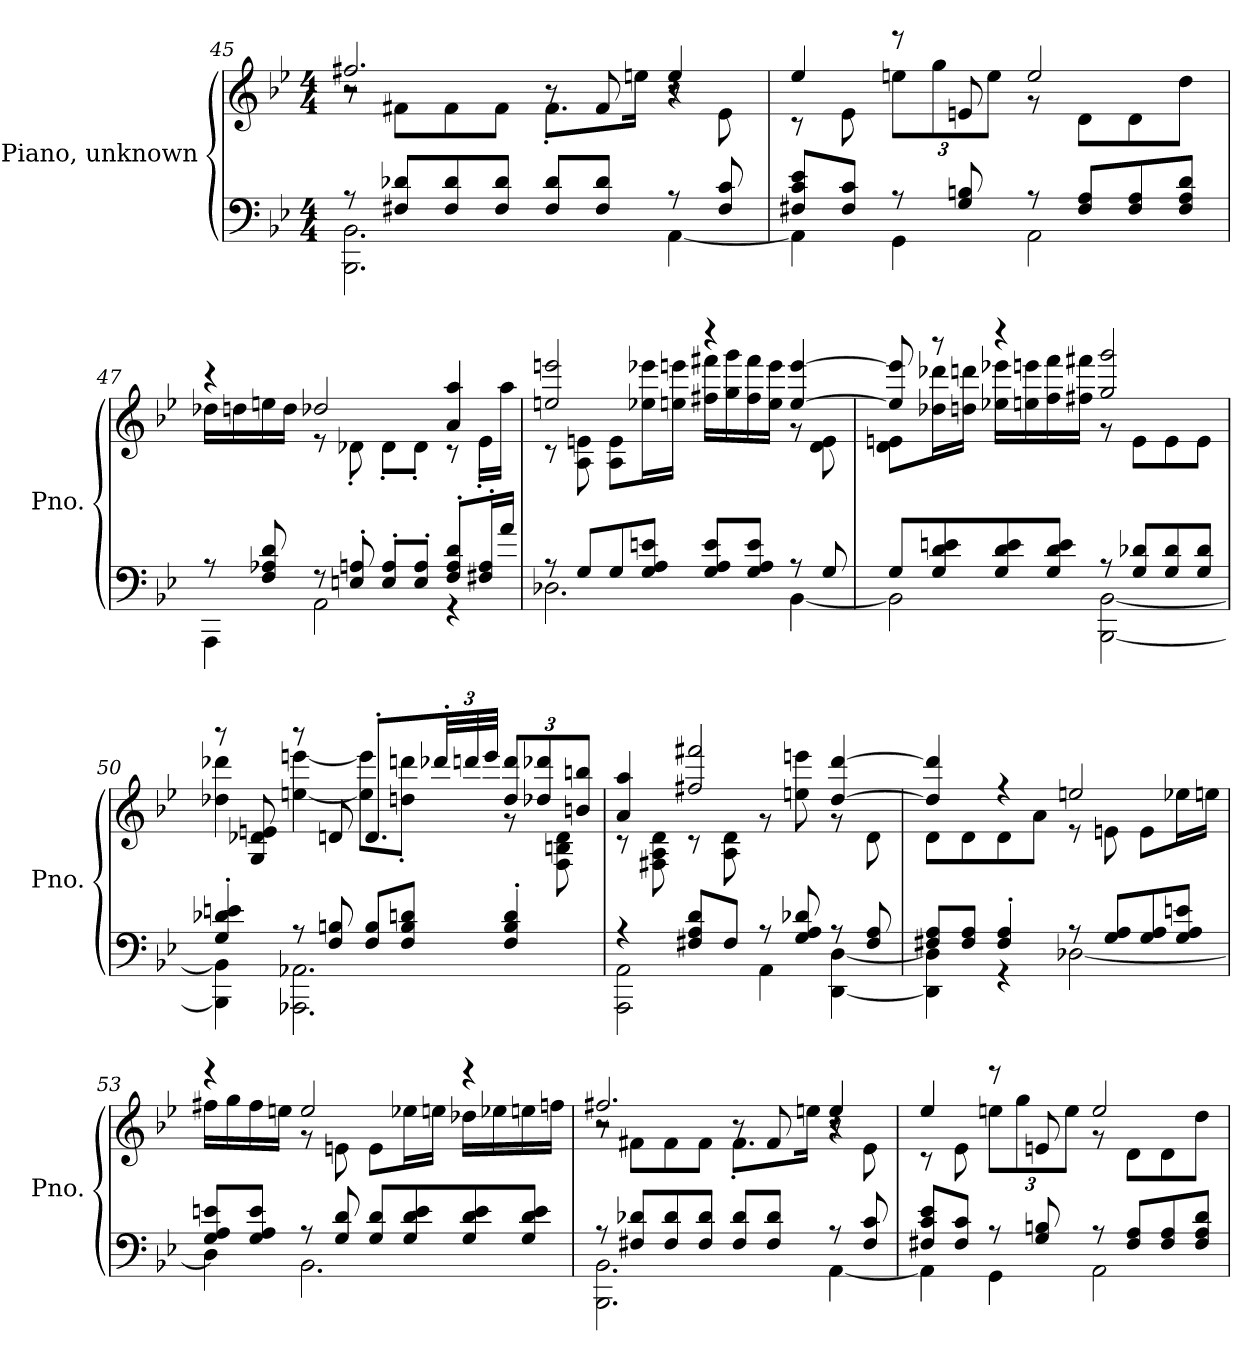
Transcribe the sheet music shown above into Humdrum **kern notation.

**kern	**kern
*part1	*part1
*staff2	*staff1
*I"Piano, unknown	*
*I'Pno.	*
*clefF4	*clefG2
*k[b-e-]	*k[b-e-]
*M4/4	*M4/4
=45	=45
*^	*^
*	*	*	*^
8r	2.BBB-\ 2.BB-\	2.ff#X/	8r	2r
8F#X/ 8d-X/L	.	.	8f#X\L	.
8F#/ 8d-/	.	.	8f#\	.
8F#/ 8d-/J	.	.	8f#\J	.
8F#/ 8d-/L	.	.	8.f#'\L	8r
8F#/ 8d-/J	.	.	.	8f#/
.	.	.	16een\Jk	.
8r	[4AA\	4ee/	8r	4r
8F#/ 8c/	.	.	8e-\	.
*	*	*	*v	*v
!!LO:LB:g=z
=46	=46	=46	=46
8F#X/ 8c/ 8e-/L	4AA\]	4ee-/	8r
8F#/ 8c/J	.	.	8e-\
*	*	*	*Xbrackettup
8r	4GG\	8r	12een\L
.	.	.	12gg\
8G/ 8Bn/	.	8en/	.
.	.	.	12ee\J
8r	2AA\	2ee/	8r
8F#/ 8A/L	.	.	8d\L
8F#/ 8A/	.	.	8d\
8F#/ 8A/ 8d/J	.	.	8dd\J
=47	=47	=47	=47
8r	4AAA\	4r	16dd-X\LL
.	.	.	16ddn\
8F/ 8A-X/ 8d/	.	.	16een\
.	.	.	16dd\JJ
8r	2AA\	2dd-X/	8r
8En/' 8An/'	.	.	8d-X'\
8E/' 8A/'L	.	.	8d-'\L
8E/' 8A/'J	.	.	8d-'\J
8F/' 8A/' 8d/'L	4r	4a/ 4aa/	8r
16F#X/' 16A/'L	.	.	16e-'\LL
16a/JJ	.	.	16aa\JJ
!!LO:LB:g=z	!!
=48	=48	=48	=48
8r	2.D-X\	2een/ 2eeen/	8r
8G/L	.	.	8A\ 8en\
8G/	.	.	8A\ 8e\L
8G/ 8A/ 8en/J	.	.	16ee-X\ 16eee-X\L
.	.	.	16een\ 16eeen\JJ
8G/ 8A/ 8e/L	.	4r	16ff#X\ 16fff#X\LL
.	.	.	16gg\ 16ggg\
8G/ 8A/ 8e/J	.	.	16ff#\ 16fff#\
.	.	.	16ee\ 16eee\JJ
8r	[4BB-\	[4ee/ [4eee/	8r
8G/	.	.	8d\ 8e\
=49	=49	=49	=49
8G/L	2BB-\]	8ee/] 8eee/]	8d\ 8en\L
8G/ 8d/ 8en/	.	8r	16dd-X\ 16ddd-X\L
.	.	.	16ddn\ 16dddn\JJ
8G/ 8d/ 8e/	.	4r	16ee-X\ 16eee-X\LL
.	.	.	16een\ 16eeen\
8G/ 8d/ 8e/J	.	.	16ff\ 16fff\
.	.	.	16ff#X\ 16fff#X\JJ
8r	[2BBB-\ [2BB-\	2gg/ 2ggg/	8r
8G/ 8d-X/L	.	.	8e\L
8G/ 8d-/	.	.	8e\
8G/ 8d-/J	.	.	8e\J
!!LO:PB:g=z	!!
=50	=50	=50	=50
4G/' 4d-X/' 4en/'	4BBB-\] 4BB-\]	8r	4dd-X\ 4ddd-X\
.	.	8G/ 8d-X/ 8en/	.
8r	2.AAA-X\ 2.AA-X\	8r	[4een\ [4eeen\
8F/ 8Bn/	.	8dn/	.
8F/ 8B/L	.	8.d'/L	8ee\] 8eee\]L
8F/ 8B/ 8dn/J	.	.	8ddn\' 8dddn\'J
.	.	48ddd-X'/LL	.
.	.	48dddn/	.
.	.	48eee/JJJ	.
4F/' 4B/' 4d/'	.	12dd/ 12ddd/L	8r
.	.	12dd-X/ 12ddd-X/	.
.	.	.	8F\ 8Bn\ 8d\
.	.	12bn/ 12bbn/J	.
=51	=51	=51	=51
4r	2AAA\ 2AA\	4a/ 4aa/	8r
.	.	.	8F#X\ 8A\ 8d\
8F#X/ 8A/ 8d/L	.	2ff#X/ 2fff#X/	8r
8F#/J	.	.	8A\ 8d\
8r	4AA\	.	8r
8G/ 8A/ 8d-X/	.	.	8een\ 8eeen\
8r	[4DD\ [4D\	[4dd/ [4ddd/	8r
8F#/ 8A/	.	.	8d\
!!LO:LB:g=z	!!
=52	=52	=52	=52
8F#X/ 8A/L	4DD\] 4D\]	4dd/] 4ddd/]	8d\L
8F#/ 8A/J	.	.	8d\
4F#/' 4A/'	4r	4r	8d\
.	.	.	8a\J
8r	[2D-X\	2een/	8r
8G/ 8A/L	.	.	8en\
8G/ 8A/	.	.	8e\L
8G/ 8A/ 8en/J	.	.	16ee-X\L
.	.	.	16een\JJ
=53	=53	=53	=53
8G/ 8A/ 8en/L	4D-\]	4r	16ff#X\LL
.	.	.	16gg\
8G/ 8A/ 8e/J	.	.	16ff#\
.	.	.	16een\JJ
8r	2.BB-\	2ee/	8r
8G/ 8d/	.	.	8en\
8G/ 8d/L	.	.	8e\L
8G/ 8d/ 8e/	.	.	16ee-X\L
.	.	.	16een\JJ
8G/ 8d/ 8e/	.	4r	16dd-X\LL
.	.	.	16ee-X\
8G/ 8d/ 8e/J	.	.	16een\
.	.	.	16ffn\JJ
!!LO:LB:g=z
=54	=54	=54	=54
*	*	*	*^
8r	2.BBB-\ 2.BB-\	2.ff#X/	8r	2r
8F#X/ 8d-X/L	.	.	8f#X\L	.
8F#/ 8d-/	.	.	8f#\	.
8F#/ 8d-/J	.	.	8f#\J	.
8F#/ 8d-/L	.	.	8.f#'\L	8r
8F#/ 8d-/J	.	.	.	8f#/
.	.	.	16een\Jk	.
8r	[4AA\	4ee/	8r	4r
8F#/ 8c/	.	.	8e-\	.
*	*	*	*v	*v
=55	=55	=55	=55
8F#X/ 8c/ 8e-/L	4AA\]	4ee-/	8r
8F#/ 8c/J	.	.	8e-\
8r	4GG\	8r	12een\L
.	.	.	12gg\
8G/ 8Bn/	.	8en/	.
.	.	.	12ee\J
8r	2AA\	2ee/	8r
8F#/ 8A/L	.	.	8d\L
8F#/ 8A/	.	.	8d\
8F#/ 8A/ 8d/J	.	.	8dd\J
*v	*v	*	*
*	*v	*v
=	=
*-	*-
